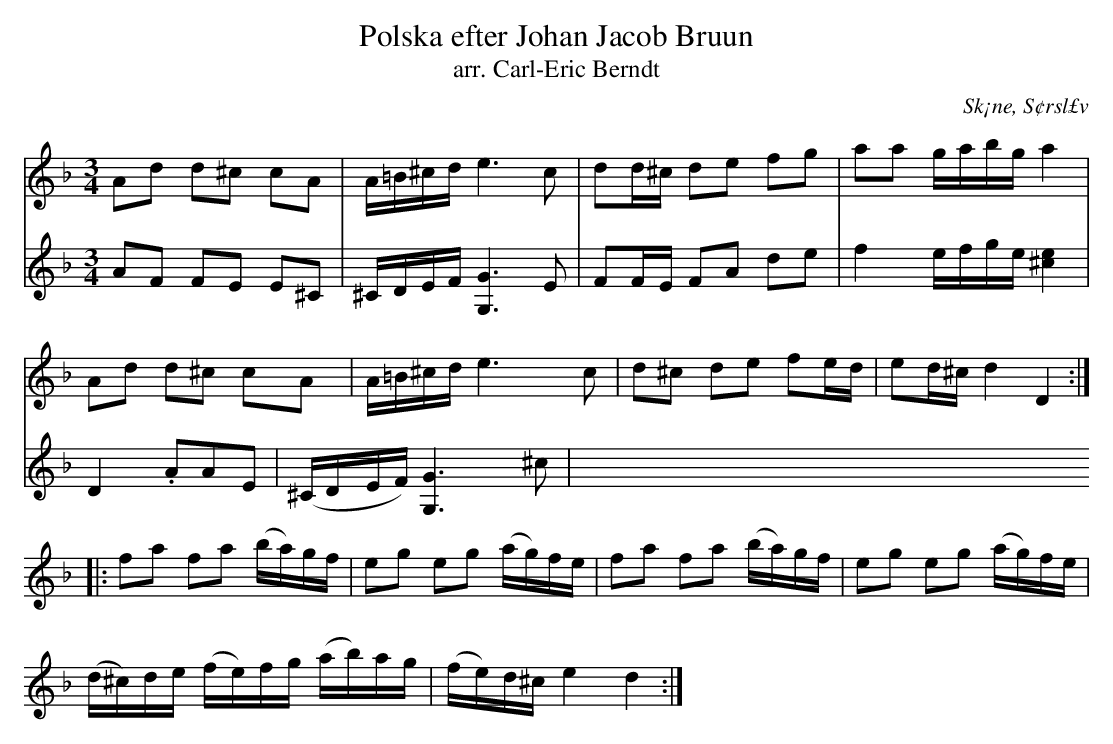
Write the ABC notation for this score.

X:1
T:Polska efter Johan Jacob Bruun
T:arr. Carl-Eric Berndt
O:Sk¡ne, S¢rsl£v
M:3/4
L:1/8
K:Dm
V:1
Ad d^c cA | A/=B/^c/d/ e2>c2 | dd/^c/ de fg | aa g/a/b/g/ a2 |
Ad d^c cA | A/=B/^c/d/ e2>c2 | d^c de fe/d/ | ed/^c/ d2 D2 ::
fa fa (b/a/)g/f/ | eg eg (a/g/)f/e/ | fa fa (b/a/)g/f/ | eg eg (a/g/)f/e/ |
(d/^c/)d/e/ (f/e/)f/g/ (a/b/)a/g/ | (f/e/)d/^c/ e2 d2 :|
V:2
AF FE E^C | ^C/D/E/F/ [G2G,2]>E2 | FF/E/ FA de | f2 e/f/g/e/ [e2^c2] |
D2. AAE | (^C/D/E/F/) [G2G,2]>^c2 |
V:3
